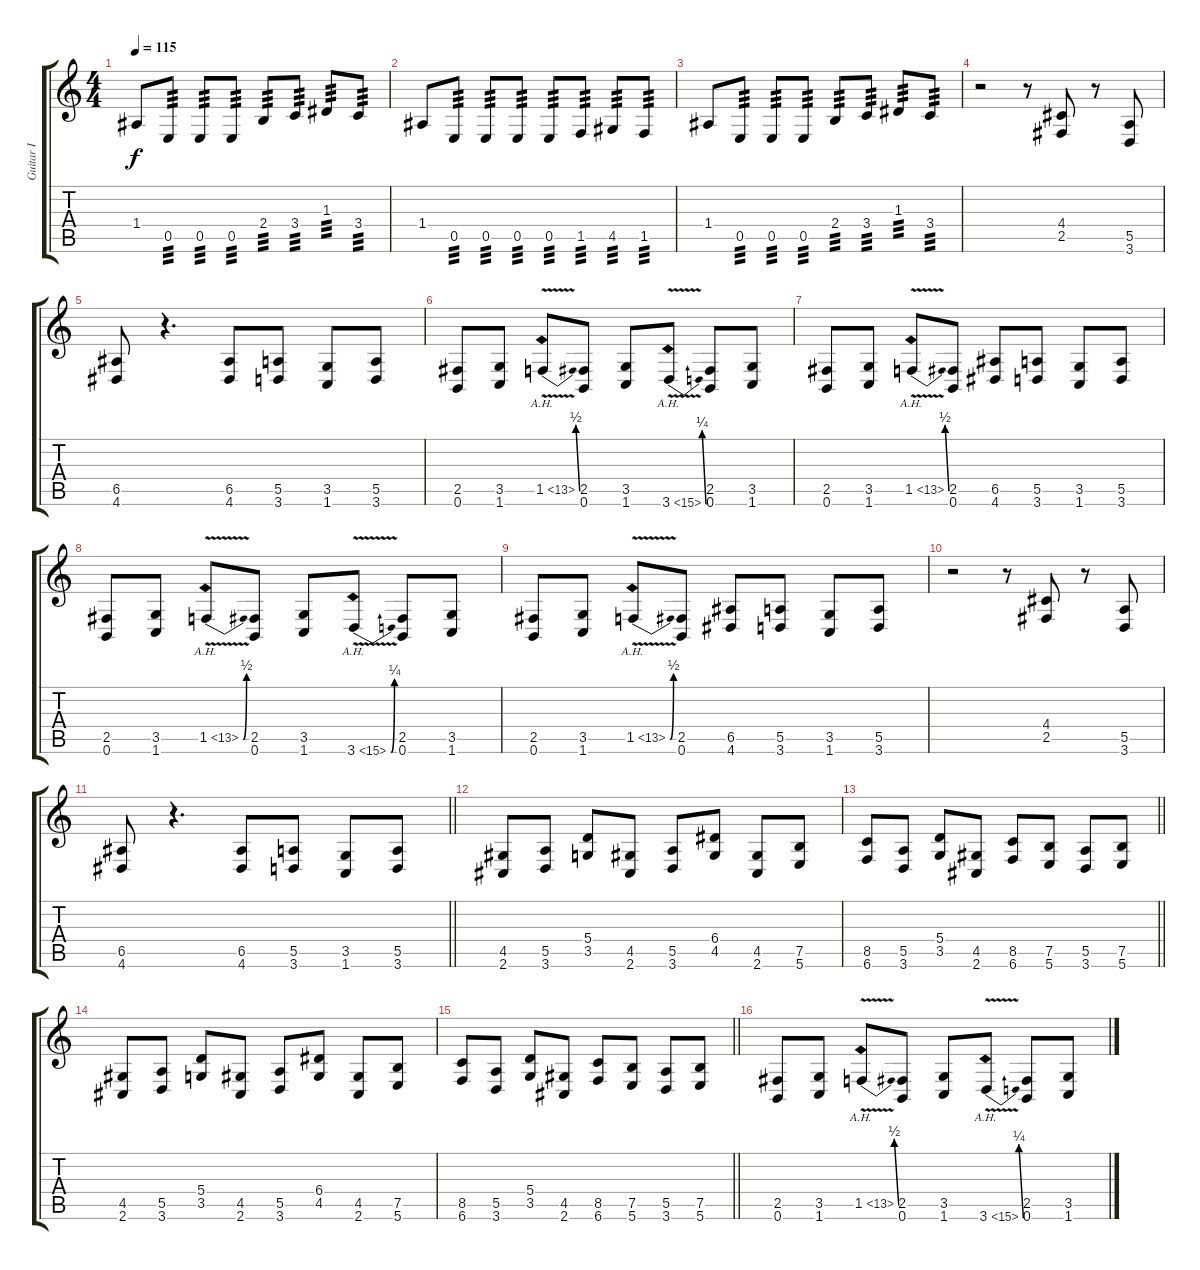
\track ("Guitar I" "Guitar I") {instrument distortionguitar}
\staff {score tabs}
\tuning (B3 Gb3 D3 A2 E2 B1) {hide}
\ts (4 4)
\tempo 115
\clef g2
\ks c
1.4.8{dy f} 0.5.8{tp 3} 0.5.8{tp 3} 0.5.8{tp 3} 2.4.8{tp 3} 3.4.8{tp 3} 1.3.8{tp 3} 3.4.8{tp 3} |
1.4.8 0.5.8{tp 3} 0.5.8{tp 3} 0.5.8{tp 3} 0.5.8{tp 3} 1.5.8{tp 3} 4.5.8{tp 3} 1.5.8{tp 3} |
1.4.8 0.5.8{tp 3} 0.5.8{tp 3} 0.5.8{tp 3} 2.4.8{tp 3} 3.4.8{tp 3} 1.3.8{tp 3} 3.4.8{tp 3} |
r.2 r.8 (4.4 2.5).8 r.8 (5.5 3.6).8 |
(6.5 4.6).8 r.4{d} (6.5 4.6).8 (5.5 3.6).8 (3.5 1.6).8 (5.5 3.6).8 |
(2.5 0.6).8 (3.5 1.6).8 1.5{be (bend 0 0 60 2) ah 12 v}.8 (2.5 0.6).8 (3.5 1.6).8 3.6{be (bend 0 0 60 1) ah 12 v}.8 (2.5 0.6).8 (3.5 1.6).8 |
(2.5 0.6).8 (3.5 1.6).8 1.5{be (bend 0 0 60 2) ah 12 v}.8 (2.5 0.6).8 (6.5 4.6).8 (5.5 3.6).8 (3.5 1.6).8 (5.5 3.6).8 |
(2.5 0.6).8 (3.5 1.6).8 1.5{be (bend 0 0 60 2) ah 12 v}.8 (2.5 0.6).8 (3.5 1.6).8 3.6{be (bend 0 0 60 1) ah 12 v}.8 (2.5 0.6).8 (3.5 1.6).8 |
(2.5 0.6).8 (3.5 1.6).8 1.5{be (bend 0 0 60 2) ah 12 v}.8 (2.5 0.6).8 (6.5 4.6).8 (5.5 3.6).8 (3.5 1.6).8 (5.5 3.6).8 |
r.2 r.8 (4.4 2.5).8 r.8 (5.5 3.6).8 |
\barLineRight lightlight
(6.5 4.6).8 r.4{d} (6.5 4.6).8 (5.5 3.6).8 (3.5 1.6).8 (5.5 3.6).8 |
(4.5 2.6).8 (5.5 3.6).8 (5.4 3.5).8 (4.5 2.6).8 (5.5 3.6).8 (6.4 4.5).8 (4.5 2.6).8 (7.5 5.6).8 |
\barLineRight lightlight
(8.5 6.6).8 (5.5 3.6).8 (5.4 3.5).8 (4.5 2.6).8 (8.5 6.6).8 (7.5 5.6).8 (5.5 3.6).8 (7.5 5.6).8 |
(4.5 2.6).8 (5.5 3.6).8 (5.4 3.5).8 (4.5 2.6).8 (5.5 3.6).8 (6.4 4.5).8 (4.5 2.6).8 (7.5 5.6).8 |
\barLineRight lightlight
(8.5 6.6).8 (5.5 3.6).8 (5.4 3.5).8 (4.5 2.6).8 (8.5 6.6).8 (7.5 5.6).8 (5.5 3.6).8 (7.5 5.6).8 |
(2.5 0.6).8 (3.5 1.6).8 1.5{be (bend 0 0 60 2) ah 12 v}.8 (2.5 0.6).8 (3.5 1.6).8 3.6{be (bend 0 0 60 1) ah 12 v}.8 (2.5 0.6).8 (3.5 1.6).8
